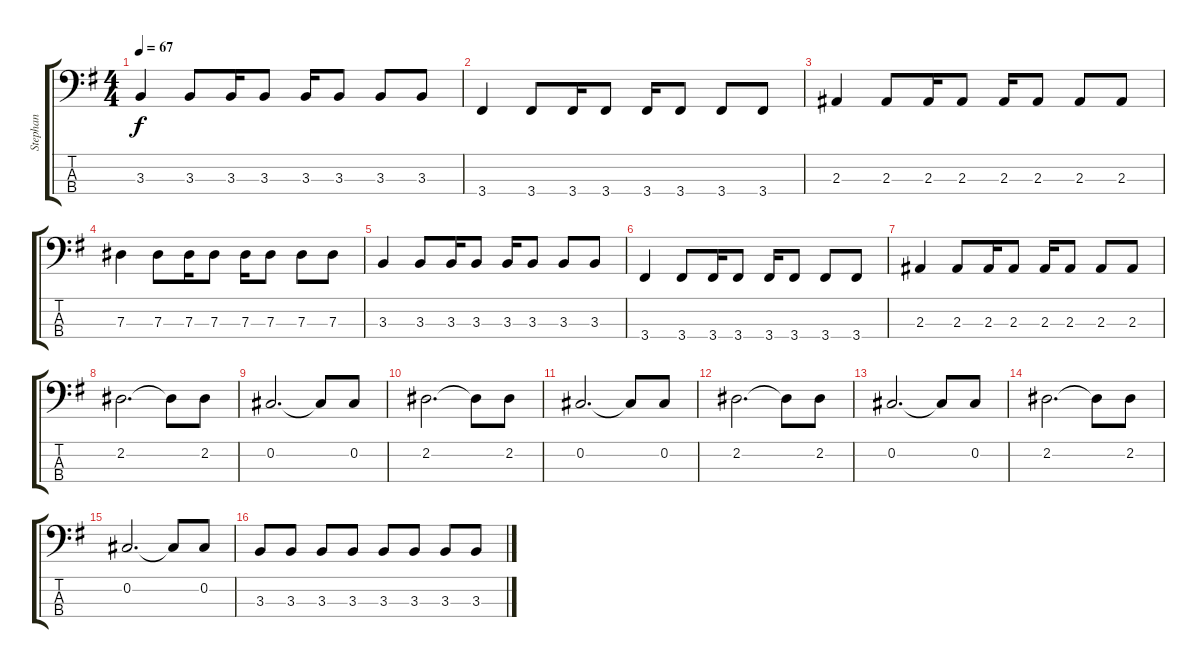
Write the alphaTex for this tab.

\track ("Stephan" "Stephan") {instrument electricbassfinger}
\staff {score tabs}
\tuning (Gb2 Db2 Ab1 Eb1) {hide}
\ts (4 4)
\tempo 67
\clef f4
\ks g
3.3.4{dy f} 3.3.8 3.3.16 3.3.8 3.3.16 3.3.8 3.3.8 3.3.8 |
3.4.4 3.4.8 3.4.16 3.4.8 3.4.16 3.4.8 3.4.8 3.4.8 |
2.3.4 2.3.8 2.3.16 2.3.8 2.3.16 2.3.8 2.3.8 2.3.8 |
7.3.4 7.3.8 7.3.16 7.3.8 7.3.16 7.3.8 7.3.8 7.3.8 |
3.3.4 3.3.8 3.3.16 3.3.8 3.3.16 3.3.8 3.3.8 3.3.8 |
3.4.4 3.4.8 3.4.16 3.4.8 3.4.16 3.4.8 3.4.8 3.4.8 |
2.3.4 2.3.8 2.3.16 2.3.8 2.3.16 2.3.8 2.3.8 2.3.8 |
2.2.2{d} 2.2{t}.8 2.2.8 |
0.2.2{d} 0.2{t}.8 0.2.8 |
2.2.2{d} 2.2{t}.8 2.2.8 |
0.2.2{d} 0.2{t}.8 0.2.8 |
2.2.2{d} 2.2{t}.8 2.2.8 |
0.2.2{d} 0.2{t}.8 0.2.8 |
2.2.2{d} 2.2{t}.8 2.2.8 |
0.2.2{d} 0.2{t}.8 0.2.8 |
3.3.8 3.3.8 3.3.8 3.3.8 3.3.8 3.3.8 3.3.8 3.3.8
